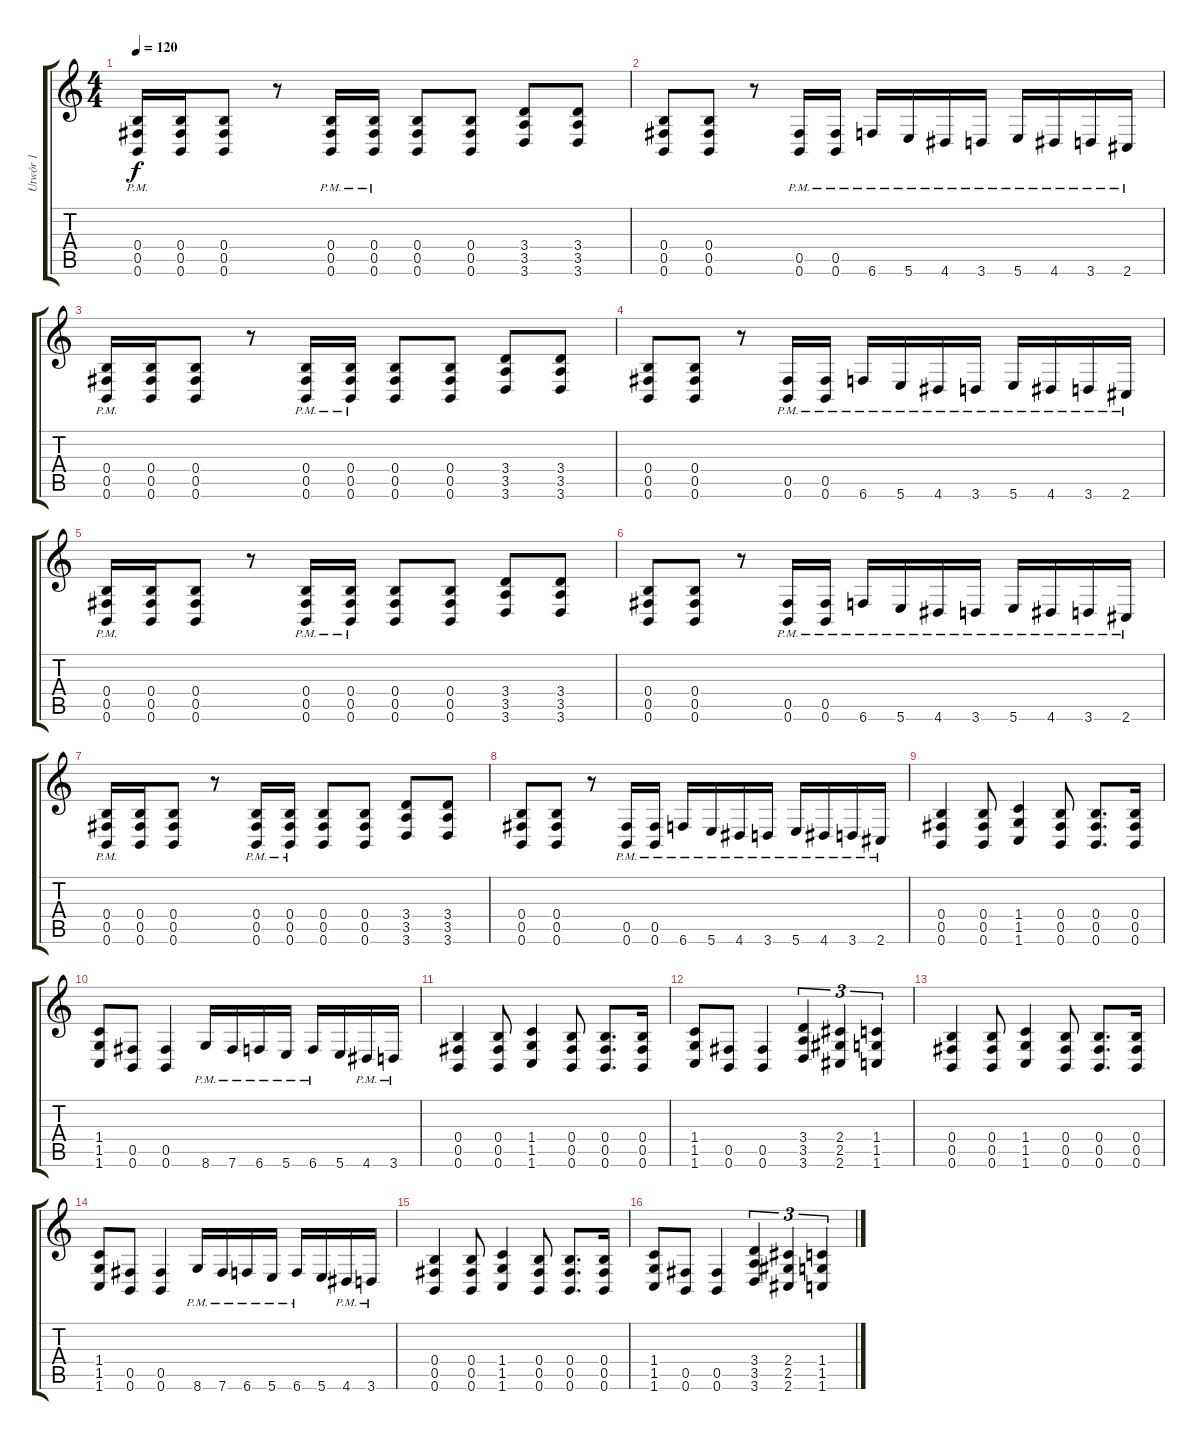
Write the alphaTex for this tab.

\track ("Utwór 1" "Utwór 1") {instrument distortionguitar}
\staff {score tabs}
\tuning (Db4 Ab3 E3 B2 Gb2 B1) {hide}
\ts (4 4)
\tempo 120
\clef g2
\ks c
(0.4{pm} 0.5{pm} 0.6{pm}).16{dy f} (0.4 0.5 0.6).16 (0.4 0.5 0.6).8 r.8 (0.4{pm} 0.5{pm} 0.6{pm}).16 (0.4{pm} 0.5{pm} 0.6{pm}).16 (0.4 0.5 0.6).8 (0.4 0.5 0.6).8 (3.4 3.5 3.6).8 (3.4 3.5 3.6).8 |
(0.4 0.5 0.6).8 (0.4 0.5 0.6).8 r.8 (0.5{pm} 0.6{pm}).16 (0.5{pm} 0.6{pm}).16 6.6{pm}.16 5.6{pm}.16 4.6{pm}.16 3.6{pm}.16 5.6{pm}.16 4.6{pm}.16 3.6{pm}.16 2.6{pm}.16 |
(0.4{pm} 0.5{pm} 0.6{pm}).16 (0.4 0.5 0.6).16 (0.4 0.5 0.6).8 r.8 (0.4{pm} 0.5{pm} 0.6{pm}).16 (0.4{pm} 0.5{pm} 0.6{pm}).16 (0.4 0.5 0.6).8 (0.4 0.5 0.6).8 (3.4 3.5 3.6).8 (3.4 3.5 3.6).8 |
(0.4 0.5 0.6).8 (0.4 0.5 0.6).8 r.8 (0.5{pm} 0.6{pm}).16 (0.5{pm} 0.6{pm}).16 6.6{pm}.16 5.6{pm}.16 4.6{pm}.16 3.6{pm}.16 5.6{pm}.16 4.6{pm}.16 3.6{pm}.16 2.6{pm}.16 |
(0.4{pm} 0.5{pm} 0.6{pm}).16 (0.4 0.5 0.6).16 (0.4 0.5 0.6).8 r.8 (0.4{pm} 0.5{pm} 0.6{pm}).16 (0.4{pm} 0.5{pm} 0.6{pm}).16 (0.4 0.5 0.6).8 (0.4 0.5 0.6).8 (3.4 3.5 3.6).8 (3.4 3.5 3.6).8 |
(0.4 0.5 0.6).8 (0.4 0.5 0.6).8 r.8 (0.5{pm} 0.6{pm}).16 (0.5{pm} 0.6{pm}).16 6.6{pm}.16 5.6{pm}.16 4.6{pm}.16 3.6{pm}.16 5.6{pm}.16 4.6{pm}.16 3.6{pm}.16 2.6{pm}.16 |
(0.4{pm} 0.5{pm} 0.6{pm}).16 (0.4 0.5 0.6).16 (0.4 0.5 0.6).8 r.8 (0.4{pm} 0.5{pm} 0.6{pm}).16 (0.4{pm} 0.5{pm} 0.6{pm}).16 (0.4 0.5 0.6).8 (0.4 0.5 0.6).8 (3.4 3.5 3.6).8 (3.4 3.5 3.6).8 |
(0.4 0.5 0.6).8 (0.4 0.5 0.6).8 r.8 (0.5{pm} 0.6{pm}).16 (0.5{pm} 0.6{pm}).16 6.6{pm}.16 5.6{pm}.16 4.6{pm}.16 3.6{pm}.16 5.6{pm}.16 4.6{pm}.16 3.6{pm}.16 2.6{pm}.16 |
(0.4 0.5 0.6).4 (0.4 0.5 0.6).8 (1.4 1.5 1.6).4 (0.4 0.5 0.6).8 (0.4 0.5 0.6).8{d} (0.4 0.5 0.6).16 |
(1.4 1.5 1.6).8 (0.5 0.6).8 (0.5 0.6).4 8.6{pm}.16 7.6{pm}.16 6.6{pm}.16 5.6{pm}.16 6.6{pm}.16 5.6.16 4.6{pm}.16 3.6{pm}.16 |
(0.4 0.5 0.6).4 (0.4 0.5 0.6).8 (1.4 1.5 1.6).4 (0.4 0.5 0.6).8 (0.4 0.5 0.6).8{d} (0.4 0.5 0.6).16 |
(1.4 1.5 1.6).8 (0.5 0.6).8 (0.5 0.6).4 (3.4 3.5 3.6).4{tu (3 2)} (2.4 2.5 2.6).4{tu (3 2)} (1.4 1.5 1.6).4{tu (3 2)} |
(0.4 0.5 0.6).4 (0.4 0.5 0.6).8 (1.4 1.5 1.6).4 (0.4 0.5 0.6).8 (0.4 0.5 0.6).8{d} (0.4 0.5 0.6).16 |
(1.4 1.5 1.6).8 (0.5 0.6).8 (0.5 0.6).4 8.6{pm}.16 7.6{pm}.16 6.6{pm}.16 5.6{pm}.16 6.6{pm}.16 5.6.16 4.6{pm}.16 3.6{pm}.16 |
(0.4 0.5 0.6).4 (0.4 0.5 0.6).8 (1.4 1.5 1.6).4 (0.4 0.5 0.6).8 (0.4 0.5 0.6).8{d} (0.4 0.5 0.6).16 |
(1.4 1.5 1.6).8 (0.5 0.6).8 (0.5 0.6).4 (3.4 3.5 3.6).4{tu (3 2)} (2.4 2.5 2.6).4{tu (3 2)} (1.4 1.5 1.6).4{tu (3 2)}
